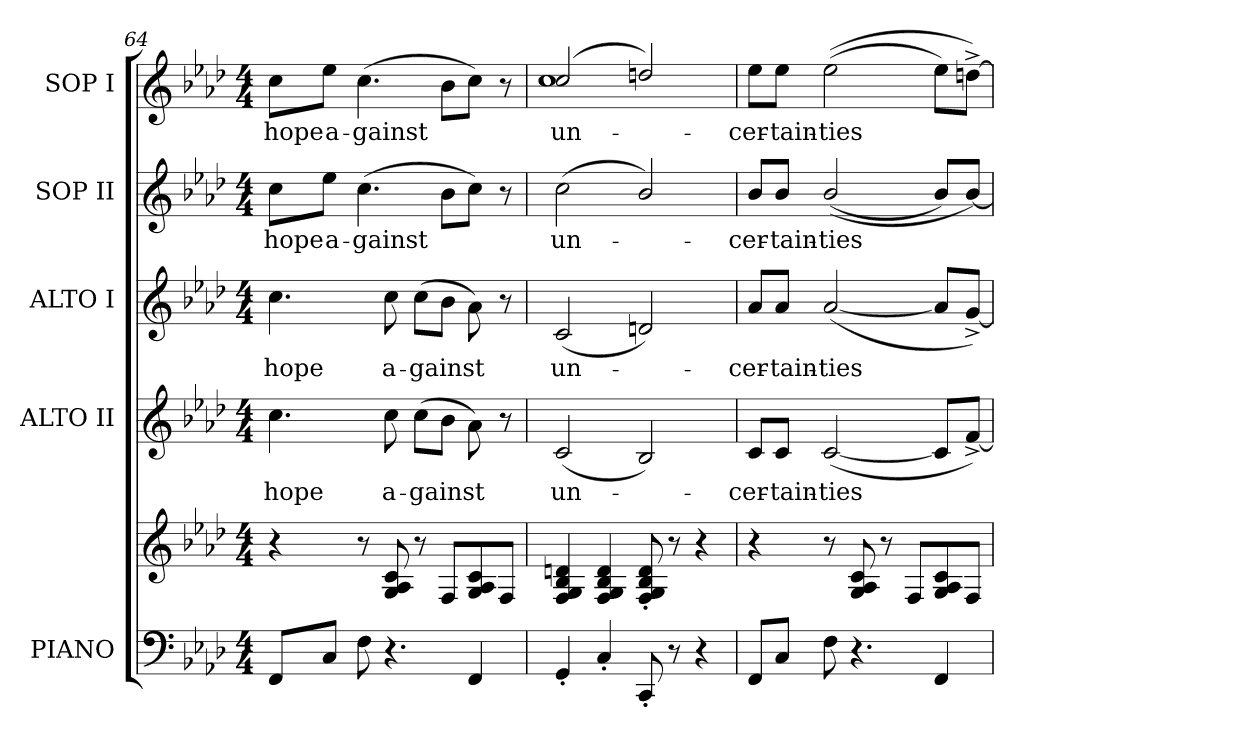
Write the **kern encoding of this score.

**kern	**kern	**kern	**text	**kern	**text	**kern	**text	**kern	**text
*part5	*part5	*part4	*part4	*part3	*part3	*part2	*part2	*part1	*part1
*staff6	*staff5	*staff4	*staff4	*staff3	*staff3	*staff2	*staff2	*staff1	*staff1
*I"PIANO	*	*I"ALTO II	*	*I"ALTO I	*	*I"SOP II	*	*I"SOP I	*
*I'Pno.	*	*I'A.	*	*I'A.	*	*I'S.	*	*I'S.	*
*clefF4	*clefG2	*clefG2	*	*clefG2	*	*clefG2	*	*clefG2	*
*k[b-e-a-d-]	*k[b-e-a-d-]	*k[b-e-a-d-]	*	*k[b-e-a-d-]	*	*k[b-e-a-d-]	*	*k[b-e-a-d-]	*
*f:	*f:	*f:	*	*f:	*	*f:	*	*f:	*
*M4/4	*M4/4	*M4/4	*	*M4/4	*	*M4/4	*	*M4/4	*
=64	=64	=64	=64	=64	=64	=64	=64	=64	=64
!	!	!	!LO:LY:b:color=#000000	!	!	!	!	!	!
!	!	!	!	!	!LO:LY:b:color=#000000	!	!	!	!
!	!	!	!	!	!	!	!LO:LY:b:color=#000000	!	!
!	!	!	!	!	!	!	!	!	!LO:LY:b:color=#000000
8FFi/L	4r	4.cci\	hope	4.cci\	hope	8cci\L	hope	8cci\L	hope
!	!	!	!	!	!	!	!LO:LY:b:color=#000000	!	!
!	!	!	!	!	!	!	!	!	!LO:LY:b:color=#000000
8Ci/J	.	.	.	.	.	8ee-i\J	a-	8ee-i\J	a-
!	!	!	!	!	!	!	!LO:LY:b:color=#000000	!	!
!	!	!	!	!	!	!	!	!	!LO:LY:b:color=#000000
8Fi\	8r	.	.	.	.	(4.cci\	-gainst	(4.cci\	-gainst
!	!	!	!LO:LY:b:color=#000000	!	!	!	!	!	!
!	!	!	!	!	!LO:LY:b:color=#000000	!	!	!	!
4.r	8Gi/ 8A-i 8ci	8cci\	a-	8cci\	a-	.	.	.	.
!	!	!	!LO:LY:b:color=#000000	!	!	!	!	!	!
!	!	!	!	!	!LO:LY:b:color=#000000	!	!	!	!
.	8r	(8cci\L	-gainst	(8cci\L	-gainst	.	.	.	.
.	8Fi/L	8b-i\J	.	8b-i\J	.	8b-i\L	.	8b-i\L	.
4FFi/	8Gi/ 8A-i 8ci	8a-i\)	.	8a-i\)	.	8cci\J)	.	8cci\J)	.
.	8Fi/J	8r	.	8r	.	8r	.	8r	.
=65	=65	=65	=65	=65	=65	=65	=65	=65	=65
!	!	!	!LO:LY:b:color=#000000	!	!	!	!	!	!
!	!	!	!	!	!LO:LY:b:color=#000000	!	!	!	!
!	!	!	!	!	!	!	!LO:LY:b:color=#000000	!	!
*	*	*	*	*	*	*^	*	*	*
!	!	!	!	!	!	!	!	!	!LO:TX:a:t=div.	!
!	!	!	!	!	!	!	!	!	!	!LO:LY:b:color=#000000
*	*	*	*	*	*	*	*	*	*^	*
4GG'i/	4Fi/ 4Gi 4B-i 4dni	(2ci/	un-	(2ci/	un-	(2cci\	1ryy	un-	(2cci/	1cci	un-
4C'i/	4Fi/ 4Gi 4B-i 4di	.	.	.	.	.	.	.	.	.	.
8CC'i/	8Fi/' 8Gi' 8B-i' 8di'	2B-i/)	.	2dni/)	.	2b-i/)	.	.	2ddni/)	.	.
8r	8r	.	.	.	.	.	.	.	.	.	.
4r	4r	.	.	.	.	.	.	.	.	.	.
*	*	*	*	*	*	*v	*v	*	*	*	*
*	*	*	*	*	*	*	*	*v	*v	*
=66	=66	=66	=66	=66	=66	=66	=66	=66	=66
!	!	!	!LO:LY:b:color=#000000	!	!	!	!	!	!
!	!	!	!	!	!LO:LY:b:color=#000000	!	!	!	!
!	!	!	!	!	!	!	!LO:LY:b:color=#000000	!	!
!	!	!	!	!	!	!	!	!	!LO:LY:b:color=#000000
8FFi/L	4r	8ci/L	-cer-	8a-i/L	-cer-	8b-i/L	-cer-	8ee-i\L	-cer-
!	!	!	!LO:LY:b:color=#000000	!	!	!	!	!	!
!	!	!	!	!	!LO:LY:b:color=#000000	!	!	!	!
!	!	!	!	!	!	!	!LO:LY:b:color=#000000	!	!
!	!	!	!	!	!	!	!	!	!LO:LY:b:color=#000000
8Ci/J	.	8ci/J	-tain-	8a-i/J	-tain-	8b-i/J	-tain-	8ee-i\J	-tain-
!	!	!	!LO:LY:b:color=#000000	!	!	!	!	!	!
!	!	!	!	!	!LO:LY:b:color=#000000	!	!	!	!
!	!	!	!	!	!	!	!LO:LY:b:color=#000000	!	!
!	!	!	!	!	!	!	!	!	!LO:LY:b:color=#000000
8Fi\	8r	([<2ci/	-ties	([<2a-i/	-ties	((2b-i/	-ties	((2ee-i\	-ties
4.r	8Gi/ 8A-i 8ci	.	.	.	.	.	.	.	.
.	8r	.	.	.	.	.	.	.	.
.	8Fi/L	.	.	.	.	.	.	.	.
4FFi/	8Gi/ 8A-i 8ci	8ci/L]	.	8a-i/L]	.	8b-i/L)	.	8ee-i\L)	.
.	8Fi/J	[<8f^i/J)	.	[<8g^i/J)	.	[<8b-i/J)	.	[>8ddn^i\J)	.
=	=	=	=	=	=	=	=	=	=
*-	*-	*-	*-	*-	*-	*-	*-	*-	*-
